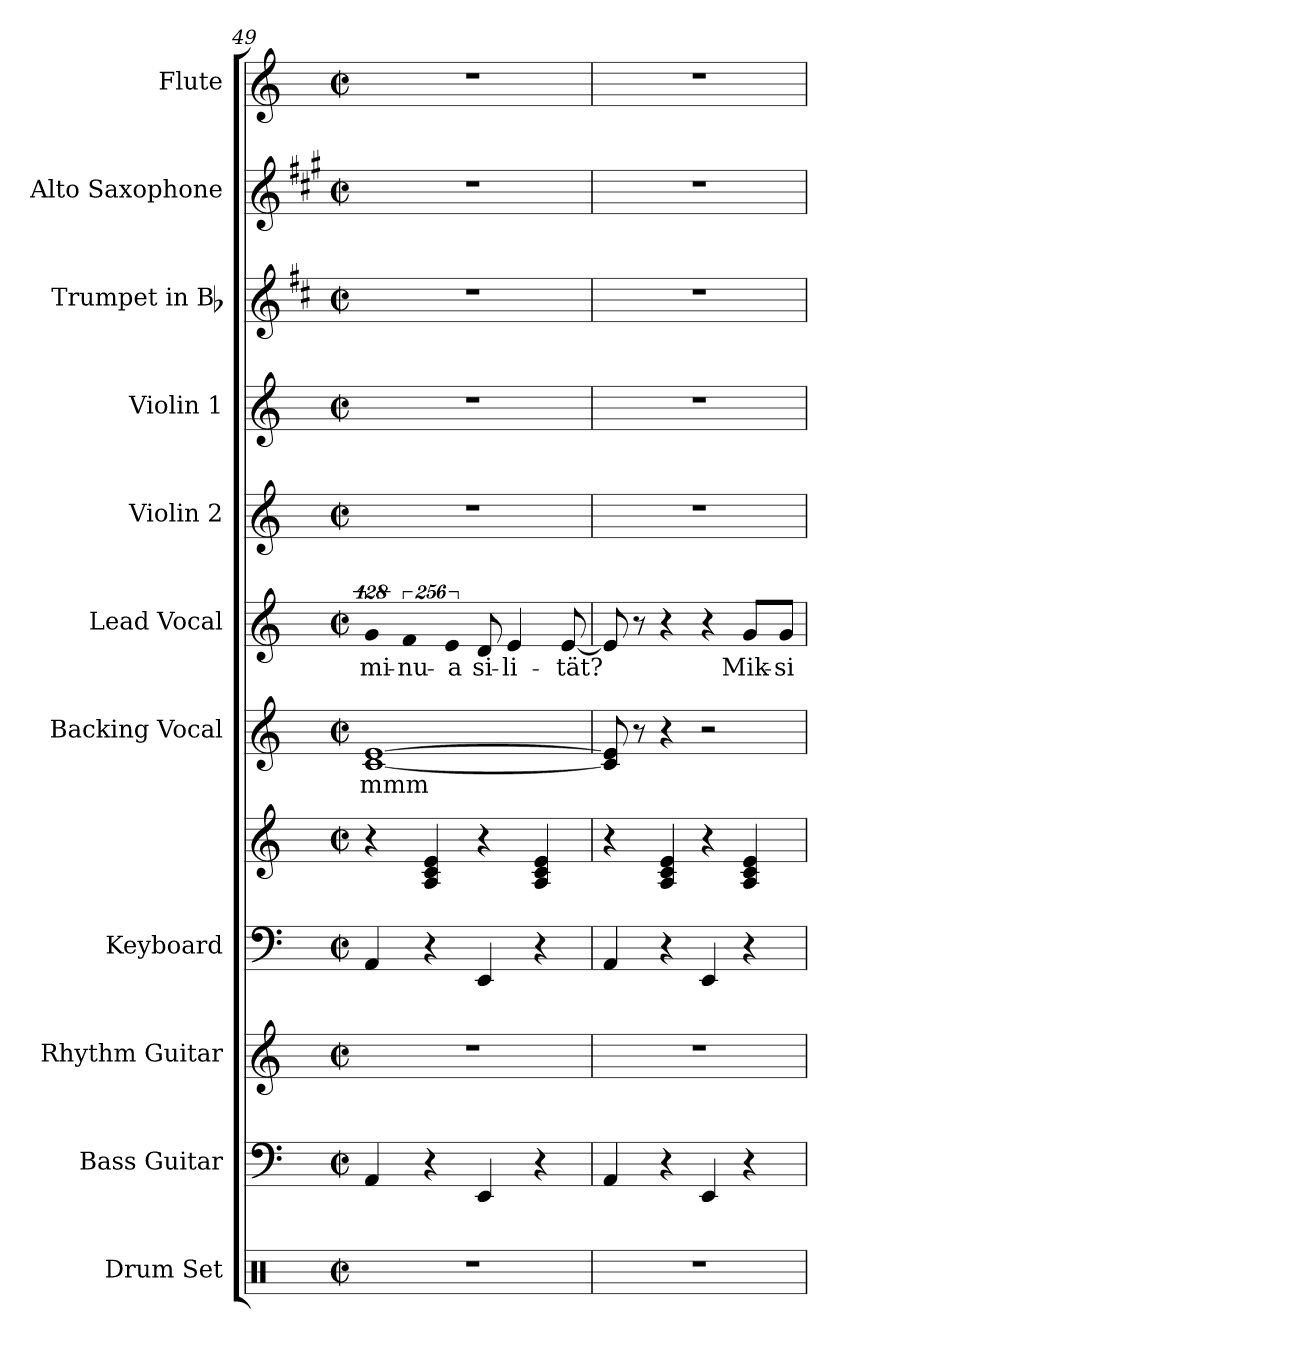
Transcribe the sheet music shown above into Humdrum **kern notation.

**kern	**kern	**kern	**kern	**kern	**kern	**text	**kern	**text	**kern	**kern	**kern	**kern	**kern
*part11	*part10	*part9	*part8	*part8	*part7	*part7	*part6	*part6	*part5	*part4	*part3	*part2	*part1
*staff12	*staff11	*staff10	*staff9	*staff8	*staff7	*staff7	*staff6	*staff6	*staff5	*staff4	*staff3	*staff2	*staff1
*I"Drum Set	*I"Bass Guitar	*I"Rhythm Guitar	*I"Keyboard	*	*I"Backing Vocal	*	*I"Lead Vocal	*	*I"Violin 2	*I"Violin 1	*I"Trumpet in Bb	*I"Alto Saxophone	*I"Flute
*I'Dr.	*I'Bass	*I'Rhy.	*I'Kbd.	*	*	*	*	*	*I'Vln. 2	*I'Vln. 1	*I'Tpt.	*I'Alto Sax.	*I'Fl.
!!LO:PB:g=z
*clefX	*clefF4	*clefG2	*clefF4	*clefG2	*clefG2	*	*clefG2	*	*clefG2	*clefG2	*clefG2	*clefG2	*clefG2
*	*ITrd7c12	*ITrd7c12	*	*	*	*	*	*	*	*	*ITrd1c2	*ITrd5c9	*
*k[]	*k[]	*k[]	*k[]	*k[]	*k[]	*	*k[]	*	*k[]	*k[]	*k[]	*k[]	*k[]
*C:	*C:	*C:	*C:	*C:	*C:	*	*C:	*	*C:	*C:	*C:	*C:	*C:
*M2/2	*M2/2	*M2/2	*M2/2	*M2/2	*M2/2	*	*M2/2	*	*M2/2	*M2/2	*M2/2	*M2/2	*M2/2
*met(c|)	*met(c|)	*met(c|)	*met(c|)	*met(c|)	*met(c|)	*	*met(c|)	*	*met(c|)	*met(c|)	*met(c|)	*met(c|)	*met(c|)
=49	=49	=49	=49	=49	=49	=49	=49	=49	=49	=49	=49	=49	=49
!	!	!	!	!	!	!LO:LY:b:color=#000000	!LO:N:vis=4	!	!	!	!	!	!
!	!	!	!	!	!	!	!	!LO:LY:b:color=#000000	!	!	!	!	!
1r	4AAAi/	1r	4AAi/	4r	[<1ci [>1ei	mmm	512%85gi/	mi-	1r	1r	1r	1r	1r
!	!	!	!	!	!	!	!LO:N:vis=4	!	!	!	!	!	!
!	!	!	!	!	!	!	!	!LO:LY:b:color=#000000	!	!	!	!	!
.	.	.	.	.	.	.	1024%171fi/	-nu-	.	.	.	.	.
.	4r	.	4r	4Ai/ 4ci 4ei	.	.	.	.	.	.	.	.	.
!	!	!	!	!	!	!	!LO:N:vis=4	!	!	!	!	!	!
!	!	!	!	!	!	!	!	!LO:LY:b:color=#000000	!	!	!	!	!
.	.	.	.	.	.	.	1024%171ei/	-a	.	.	.	.	.
!	!	!	!	!	!	!	!	!LO:LY:b:color=#000000	!	!	!	!	!
.	4EEEi/	.	4EEi/	4r	.	.	8di/	si-	.	.	.	.	.
!	!	!	!	!	!	!	!	!LO:LY:b:color=#000000	!	!	!	!	!
.	.	.	.	.	.	.	4ei/	-li-	.	.	.	.	.
.	4r	.	4r	4Ai/ 4ci 4ei	.	.	.	.	.	.	.	.	.
!	!	!	!	!	!	!	!	!LO:LY:b:color=#000000	!	!	!	!	!
.	.	.	.	.	.	.	[<8ei/	-tät?	.	.	.	.	.
=50	=50	=50	=50	=50	=50	=50	=50	=50	=50	=50	=50	=50	=50
1r	4AAAi/	1r	4AAi/	4r	8ci/] 8ei]	.	8ei/]	.	1r	1r	1r	1r	1r
.	.	.	.	.	8r	.	8r	.	.	.	.	.	.
.	4r	.	4r	4Ai/ 4ci 4ei	4r	.	4r	.	.	.	.	.	.
.	4EEEi/	.	4EEi/	4r	2r	.	4r	.	.	.	.	.	.
!	!	!	!	!	!	!	!	!LO:LY:b:color=#000000	!	!	!	!	!
.	4r	.	4r	4Ai/ 4ci 4ei	.	.	8gi/L	Mik-	.	.	.	.	.
!	!	!	!	!	!	!	!	!LO:LY:b:color=#000000	!	!	!	!	!
.	.	.	.	.	.	.	8gi/J	-si	.	.	.	.	.
=	=	=	=	=	=	=	=	=	=	=	=	=	=
*-	*-	*-	*-	*-	*-	*-	*-	*-	*-	*-	*-	*-	*-
